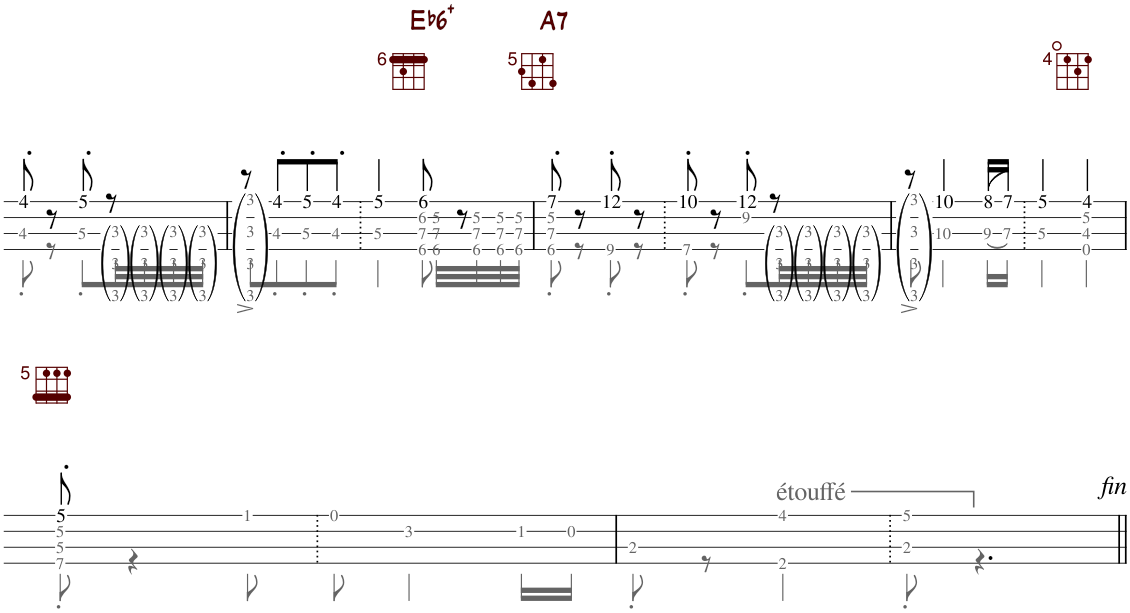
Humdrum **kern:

**kern	**harte
*part1	*part1
*staff1	*
*I"Ukulélé [Tablature]	*
!!LO:PB:g=z
*k[b-]	*
*M2/4	*
=25	=25
*^	*
8cc#'/	8e'!i\	.
8r	8r	.
8dd'/	8f'!i\L	.
8r	32a#i\ 32d#i\ 32gi\LL	.
.	32a#i\ 32d#i\ 32gi\	.
.	32a#i\ 32d#i\ 32gi\	.
.	32a#i\ 32d#i\ 32gi\JJJ	.
=26	=26	=26
8r	8a#i\^ 8d#i\^ 8gi\^ 8cci\^L	.
8cc#'/L	8e'!i\	.
8dd'/	8f'!i\	.
8cc#'/J	8e'!i\J	.
=27.	=27.	=27.
4dd/	4f!i\	.
!	!	!LO:H:kt=6
8dd#/	8cc#!i\ 8g!i\ 8a#!i\	Eb:(3,#5,6)
=28-	=28-	=28-
8r	32cc#!i\ 32g!i\ 32a!i\LLL	.
.	32cc#!i\ 32g!i\ 32a!i\	.
.	32cc#!i\ 32g!i\ 32a!i\	.
.	32cc#!i\ 32g!i\ 32a!i\JJJ	.
=29	=29	=29
!	!	!LO:H:kt=7
8ee'/	8cc#!i\' 8g!i\' 8a!i\'	A:7
8r	8r	.
8aa'/	8ee'!i\	.
8r	8r	.
=30.	=30.	=30.
8gg'/	8dd'!i\	.
8r	8r	.
8aa'/	8cc#'!i\L	.
8r	32a#i\ 32d#i\ 32gi\LL	.
.	32a#i\ 32d#i\ 32gi\	.
.	32a#i\ 32d#i\ 32gi\	.
.	32a#i\ 32d#i\ 32gi\JJJ	.
=31	=31	=31
8r	8a#i\^ 8d#i\^ 8gi\^ 8cci\^	.
4gg/	4b-!i\	.
(16ff/LL	(16a!i\LL	.
16ee/JJ)	16g!i\JJ)	.
=32.	=32.	=32.
4dd/	4f!i\	.
4cc#/	4g!i\ 4e!i\ 4a!i\	.
!!LO:LB:g=z	!!
=33	=33	=33
8dd'/	8dd!i\' 8f!i\' 8a!i\'	.
4.ryy	4r	.
.	8b-!i\	.
=34.	=34.	=34.
2ryy	8a!i\	.
.	4g!i\	.
.	16f!i\LL	.
.	16e!i\JJ	.
=35	=35	=35
2ryy	8d'!i\	.
.	8r	.
!	!LO:TX:a:t=étouffé	!
.	4a!i\ 4dd-!i\	.
=36.	=36.	=36.
2ryy	8d!i\' 8dd!i\'	.
.	4.r	.
!	!LO:TX:a:t=<i>fin</i>	!
*v	*v	*
=||	=||
*-	*-
